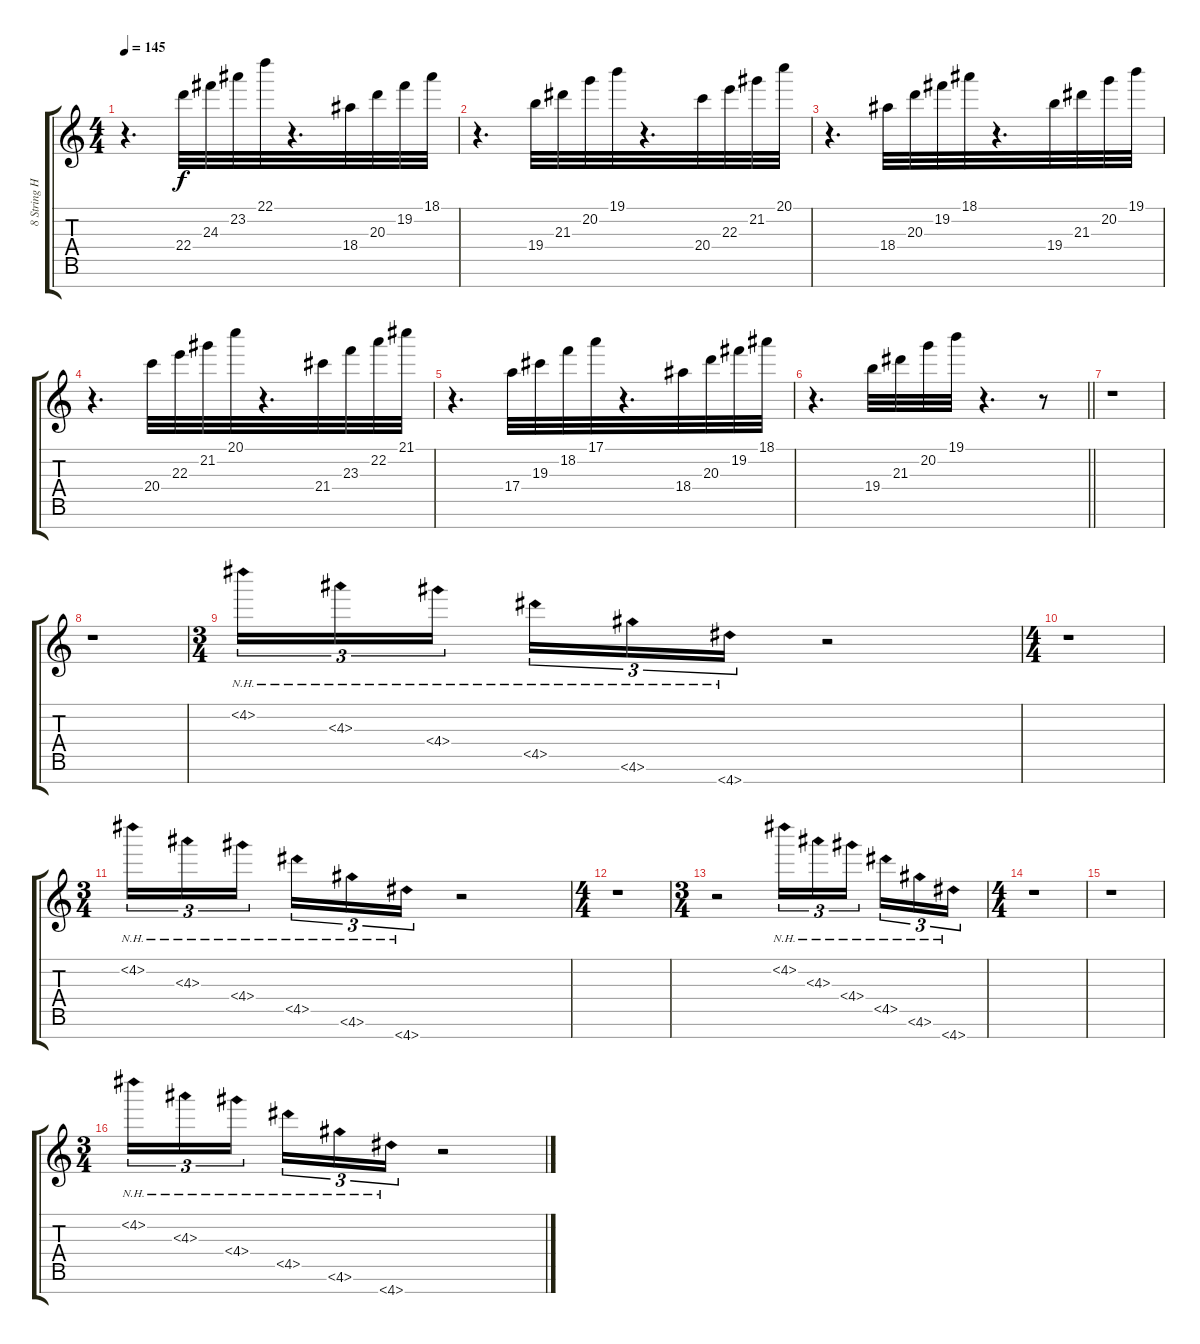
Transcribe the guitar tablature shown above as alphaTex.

\track ("8 String HIGH LEFT" "8 String H") {instrument distortionguitar}
\staff {score tabs}
\tuning (E4 B3 Gb3 E3 B2 E2 B1) {hide}
\ts (4 4)
\tempo 145
\clef g2
\ks c
r.4{d dy f} 22.4.32{beam merge} 24.3.32{beam merge} 23.2.32 22.1.32{beam merge} r.4{d} 18.4.32{beam merge} 20.3.32{beam merge} 19.2.32 18.1.32 |
r.4{d} 19.4.32{beam merge} 21.3.32{beam merge} 20.2.32 19.1.32{beam merge} r.4{d} 20.4.32{beam merge} 22.3.32{beam merge} 21.2.32 20.1.32 |
r.4{d} 18.4.32{beam merge} 20.3.32{beam merge} 19.2.32 18.1.32{beam merge} r.4{d} 19.4.32{beam merge} 21.3.32{beam merge} 20.2.32 19.1.32 |
r.4{d} 20.4.32{beam merge} 22.3.32{beam merge} 21.2.32 20.1.32{beam merge} r.4{d} 21.4.32{beam merge} 23.3.32{beam merge} 22.2.32 21.1.32 |
r.4{d} 17.4.32{beam merge} 19.3.32{beam merge} 18.2.32 17.1.32{beam merge} r.4{d} 18.4.32{beam merge} 20.3.32{beam merge} 19.2.32 18.1.32 |
\barLineRight lightlight
r.4{d} 19.4.32{beam merge} 21.3.32{beam merge} 20.2.32 19.1.32{beam merge} r.4{d} r.8 |
\section ("" "")
r.1 |
r.1 |
\ts (3 4)
4.2{nh}.16{tu (3 2)} 4.3{nh}.16{tu (3 2)} 4.4{nh}.16{tu (3 2) beam splitsecondary} 4.5{nh}.16{tu (3 2)} 4.6{nh}.16{tu (3 2)} 4.7{nh}.16{tu (3 2) beam merge} r.2 |
\ts (4 4)
r.1 |
\ts (3 4)
4.2{nh}.16{tu (3 2)} 4.3{nh}.16{tu (3 2)} 4.4{nh}.16{tu (3 2) beam splitsecondary} 4.5{nh}.16{tu (3 2)} 4.6{nh}.16{tu (3 2)} 4.7{nh}.16{tu (3 2)} r.2 |
\ts (4 4)
r.1 |
\ts (3 4)
r.2{beam merge} 4.2{nh}.16{tu (3 2)} 4.3{nh}.16{tu (3 2)} 4.4{nh}.16{tu (3 2) beam splitsecondary} 4.5{nh}.16{tu (3 2)} 4.6{nh}.16{tu (3 2)} 4.7{nh}.16{tu (3 2)} |
\ts (4 4)
r.1 |
r.1 |
\ts (3 4)
4.2{nh}.16{tu (3 2)} 4.3{nh}.16{tu (3 2)} 4.4{nh}.16{tu (3 2) beam splitsecondary} 4.5{nh}.16{tu (3 2)} 4.6{nh}.16{tu (3 2)} 4.7{nh}.16{tu (3 2) beam merge} r.2
